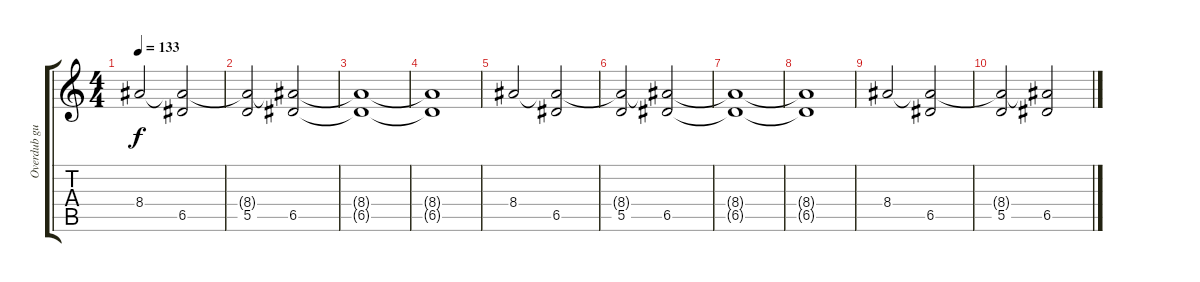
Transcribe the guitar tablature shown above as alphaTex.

\track ("Overdub guitar" "Overdub gu") {instrument distortionguitar}
\staff {score tabs}
\tuning (E4 B3 G3 D3 A2 E2) {hide}
\ts (4 4)
\tempo 133
\clef g2
\ks c
8.4.2{dy f} (8.4{t} 6.5).2 |
(8.4{t} 5.5).2 (8.4{t} 6.5).2 |
(8.4{t} 6.5{t}).1 |
(8.4{t} 6.5{t}).1 |
8.4.2 (8.4{t} 6.5).2 |
(8.4{t} 5.5).2 (8.4{t} 6.5).2 |
(8.4{t} 6.5{t}).1 |
(8.4{t} 6.5{t}).1 |
8.4.2 (8.4{t} 6.5).2 |
(8.4{t} 5.5).2 (8.4{t} 6.5).2
